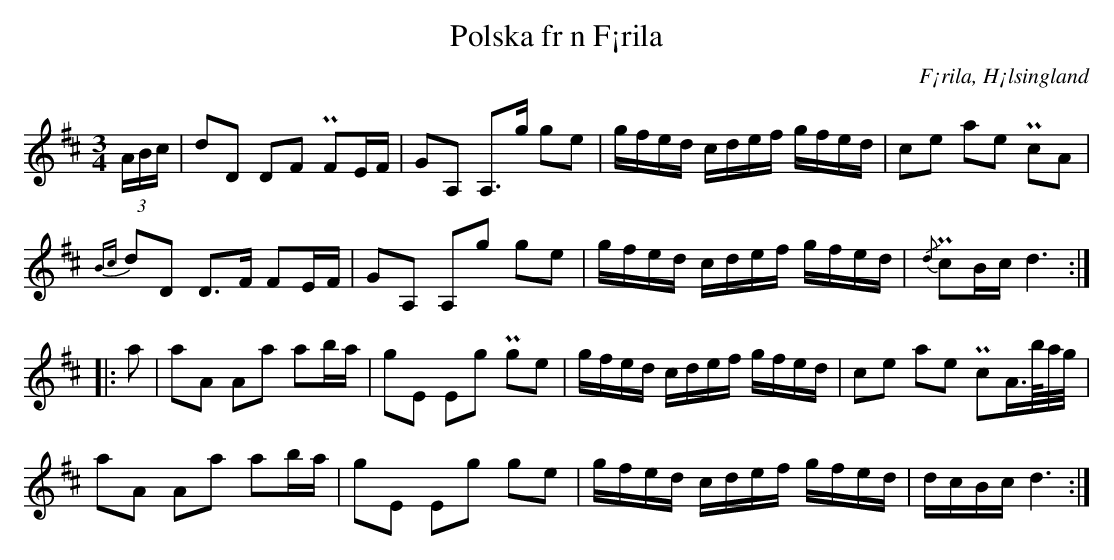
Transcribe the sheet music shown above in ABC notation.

X:1
T:Polska fr n F¡rila
O:F¡rila, H¡lsingland
M:3/4
L:1/16
U:t=turn
K:D
(3ABc | d2D2 D2F2 PF2EF | G2A,2 A,2>g2 g2e2 | gfed cdef gfed | c2e2 a2e2 Pc2A2 |
{Bc}d2D2 D2>F2 F2EF | G2A,2 A,2g2 g2e2 | gfed cdef gfed | {/d}Pc2Bc d6 ::
a2 | a2A2 A2a2 a2ba | g2E2 E2g2 Pg2e2 | gfed cdef gfed | c2e2 a2e2 Pc2A>b/a/g/ |
a2A2 A2a2 a2ba | g2E2 E2g2 g2e2 | gfed cdef gfed | dcBc d6 :|
